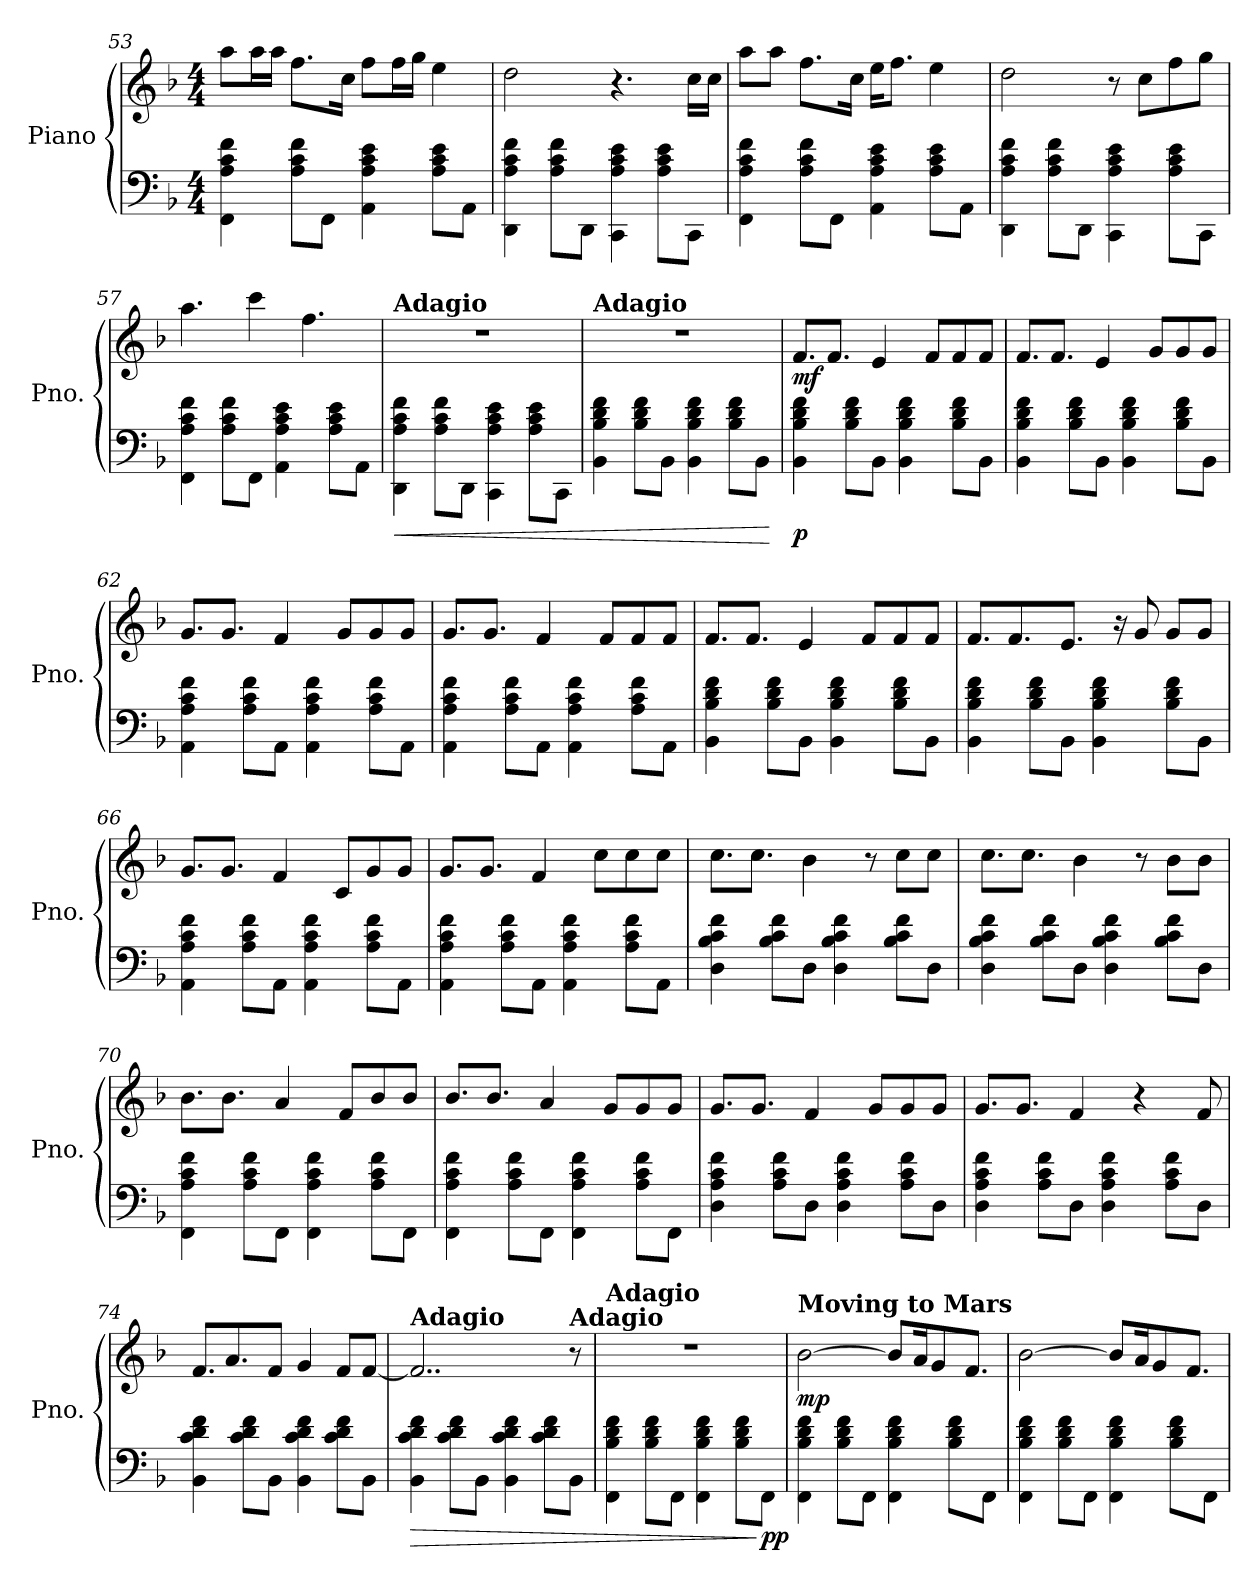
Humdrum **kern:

**kern	**dynam	**kern	**dynam
*part2	*part2	*part1	*part1
*staff2	*staff2	*staff1	*staff1
*I"Piano	*	*I"Piano	*
*I'Pno.	*	*I'Pno.	*
*clefF4	*	*clefG2	*
*k[b-]	*	*k[b-]	*
*M4/4	*	*M4/4	*
=53	=53	=53	=53
4FF\ 4A\ 4c\ 4f\	.	8aa\L	.
.	.	16aa\L	.
.	.	16aa\JJ	.
8A\ 8c\ 8f\L	.	8.ff\L	.
8FF\J	.	.	.
.	.	16cc\Jk	.
4AA\ 4A\ 4c\ 4e\	.	8ff\L	.
.	.	16ff\L	.
.	.	16gg\JJ	.
8A\ 8c\ 8e\L	.	4ee\	.
8AA\J	.	.	.
!!LO:PB:g=z
=54	=54	=54	=54
4DD\ 4A\ 4c\ 4f\	.	2dd\	.
8A\ 8c\ 8f\L	.	.	.
8DD\J	.	.	.
4CC\ 4A\ 4c\ 4e\	.	4.r	.
8A\ 8c\ 8e\L	.	.	.
8CC\J	.	16cc\LL	.
.	.	16cc\JJ	.
=55	=55	=55	=55
4FF\ 4A\ 4c\ 4f\	.	8aa\L	.
.	.	8aa\J	.
8A\ 8c\ 8f\L	.	8.ff\L	.
8FF\J	.	.	.
.	.	16cc\Jk	.
4AA\ 4A\ 4c\ 4e\	.	16ee\KL	.
.	.	8.ff\J	.
8A\ 8c\ 8e\L	.	4ee\	.
8AA\J	.	.	.
=56	=56	=56	=56
4DD\ 4A\ 4c\ 4f\	.	2dd\	.
8A\ 8c\ 8f\L	.	.	.
8DD\J	.	.	.
4CC\ 4A\ 4c\ 4e\	.	8r	.
.	.	8cc\L	.
8A\ 8c\ 8e\L	.	8ff\	.
8CC\J	.	8gg\J	.
=57	=57	=57	=57
4FF\ 4A\ 4c\ 4f\	.	4.aa\	.
8A\ 8c\ 8f\L	.	.	.
8FF\J	.	4ccc\	.
4AA\ 4A\ 4c\ 4e\	.	.	.
.	.	4.ff\	.
8A\ 8c\ 8e\L	.	.	.
8AA\J	.	.	.
=58	=58	=58	=58
!	!	!LO:TX:a:B:t=Adagio	!
!	!LO:HP:b	!	!
4DD\ 4A\ 4c\ 4f\	<	1r	.
8A\ 8c\ 8f\L	.	.	.
8DD\J	.	.	.
4CC\ 4A\ 4c\ 4e\	.	.	.
8A\ 8c\ 8e\L	.	.	.
8CC\J	.	.	.
!!LO:LB:g=z
=59	=59	=59	=59
!	!	!LO:TX:a:B:t=Adagio	!
4BB-\ 4B-\ 4d\ 4f\	.	1r	.
8B-\ 8d\ 8f\L	.	.	.
8BB-\J	.	.	.
4BB-\ 4B-\ 4d\ 4f\	.	.	.
8B-\ 8d\ 8f\L	.	.	.
8BB-\J	.	.	.
.	[	.	.
=60	=60	=60	=60
!	!LO:DY:b	!	!LO:DY:b
4BB-\ 4B-\ 4d\ 4f\	p	8.f/L	mf
.	.	8.f/J	.
8B-\ 8d\ 8f\L	.	.	.
8BB-\J	.	4e/	.
4BB-\ 4B-\ 4d\ 4f\	.	.	.
.	.	8f/L	.
8B-\ 8d\ 8f\L	.	8f/	.
8BB-\J	.	8f/J	.
=61	=61	=61	=61
4BB-\ 4B-\ 4d\ 4f\	.	8.f/L	.
.	.	8.f/J	.
8B-\ 8d\ 8f\L	.	.	.
8BB-\J	.	4e/	.
4BB-\ 4B-\ 4d\ 4f\	.	.	.
.	.	8g/L	.
8B-\ 8d\ 8f\L	.	8g/	.
8BB-\J	.	8g/J	.
=62	=62	=62	=62
4AA\ 4A\ 4c\ 4f\	.	8.g/L	.
.	.	8.g/J	.
8A\ 8c\ 8f\L	.	.	.
8AA\J	.	4f/	.
4AA\ 4A\ 4c\ 4f\	.	.	.
.	.	8g/L	.
8A\ 8c\ 8f\L	.	8g/	.
8AA\J	.	8g/J	.
=63	=63	=63	=63
4AA\ 4A\ 4c\ 4f\	.	8.g/L	.
.	.	8.g/J	.
8A\ 8c\ 8f\L	.	.	.
8AA\J	.	4f/	.
4AA\ 4A\ 4c\ 4f\	.	.	.
.	.	8f/L	.
8A\ 8c\ 8f\L	.	8f/	.
8AA\J	.	8f/J	.
!!LO:LB:g=z
=64	=64	=64	=64
4BB-\ 4B-\ 4d\ 4f\	.	8.f/L	.
.	.	8.f/J	.
8B-\ 8d\ 8f\L	.	.	.
8BB-\J	.	4e/	.
4BB-\ 4B-\ 4d\ 4f\	.	.	.
.	.	8f/L	.
8B-\ 8d\ 8f\L	.	8f/	.
8BB-\J	.	8f/J	.
=65	=65	=65	=65
4BB-\ 4B-\ 4d\ 4f\	.	8.f/L	.
.	.	8.f/	.
8B-\ 8d\ 8f\L	.	.	.
8BB-\J	.	8.e/J	.
4BB-\ 4B-\ 4d\ 4f\	.	.	.
.	.	16r	.
.	.	8g/	.
8B-\ 8d\ 8f\L	.	8g/L	.
8BB-\J	.	8g/J	.
=66	=66	=66	=66
4AA\ 4A\ 4c\ 4f\	.	8.g/L	.
.	.	8.g/J	.
8A\ 8c\ 8f\L	.	.	.
8AA\J	.	4f/	.
4AA\ 4A\ 4c\ 4f\	.	.	.
.	.	8c/L	.
8A\ 8c\ 8f\L	.	8g/	.
8AA\J	.	8g/J	.
=67	=67	=67	=67
4AA\ 4A\ 4c\ 4f\	.	8.g/L	.
.	.	8.g/J	.
8A\ 8c\ 8f\L	.	.	.
8AA\J	.	4f/	.
4AA\ 4A\ 4c\ 4f\	.	.	.
.	.	8cc\L	.
8A\ 8c\ 8f\L	.	8cc\	.
8AA\J	.	8cc\J	.
!!LO:LB:g=z
=68	=68	=68	=68
4D\ 4B-\ 4c\ 4f\	.	8.cc\L	.
.	.	8.cc\J	.
8B-\ 8c\ 8f\L	.	.	.
8D\J	.	4b-\	.
4D\ 4B-\ 4c\ 4f\	.	.	.
.	.	8r	.
8B-\ 8c\ 8f\L	.	8cc\L	.
8D\J	.	8cc\J	.
=69	=69	=69	=69
4D\ 4B-\ 4c\ 4f\	.	8.cc\L	.
.	.	8.cc\J	.
8B-\ 8c\ 8f\L	.	.	.
8D\J	.	4b-\	.
4D\ 4B-\ 4c\ 4f\	.	.	.
.	.	8r	.
8B-\ 8c\ 8f\L	.	8b-\L	.
8D\J	.	8b-\J	.
=70	=70	=70	=70
4FF\ 4A\ 4c\ 4f\	.	8.b-\L	.
.	.	8.b-\J	.
8A\ 8c\ 8f\L	.	.	.
8FF\J	.	4a/	.
4FF\ 4A\ 4c\ 4f\	.	.	.
.	.	8f/L	.
8A\ 8c\ 8f\L	.	8b-/	.
8FF\J	.	8b-/J	.
=71	=71	=71	=71
4FF\ 4A\ 4c\ 4f\	.	8.b-/L	.
.	.	8.b-/J	.
8A\ 8c\ 8f\L	.	.	.
8FF\J	.	4a/	.
4FF\ 4A\ 4c\ 4f\	.	.	.
.	.	8g/L	.
8A\ 8c\ 8f\L	.	8g/	.
8FF\J	.	8g/J	.
!!LO:LB:g=z
=72	=72	=72	=72
4D\ 4A\ 4c\ 4f\	.	8.g/L	.
.	.	8.g/J	.
8A\ 8c\ 8f\L	.	.	.
8D\J	.	4f/	.
4D\ 4A\ 4c\ 4f\	.	.	.
.	.	8g/L	.
8A\ 8c\ 8f\L	.	8g/	.
8D\J	.	8g/J	.
=73	=73	=73	=73
4D\ 4A\ 4c\ 4f\	.	8.g/L	.
.	.	8.g/J	.
8A\ 8c\ 8f\L	.	.	.
8D\J	.	4f/	.
4D\ 4A\ 4c\ 4f\	.	.	.
.	.	4r	.
8A\ 8c\ 8f\L	.	.	.
8D\J	.	8f/	.
=74	=74	=74	=74
4BB-\ 4c\ 4d\ 4f\	.	8.f/L	.
.	.	8.a/	.
8c\ 8d\ 8f\L	.	.	.
8BB-\J	.	8f/J	.
4BB-\ 4c\ 4d\ 4f\	.	4g/	.
8c\ 8d\ 8f\L	.	8f/L	.
8BB-\J	.	[8f/J	.
=75	=75	=75	=75
!	!	!LO:TX:a:B:t=Adagio	!
!	!LO:HP:b	!	!
4BB-\ 4c\ 4d\ 4f\	>	2..f/]	.
8c\ 8d\ 8f\L	.	.	.
8BB-\J	.	.	.
4BB-\ 4c\ 4d\ 4f\	.	.	.
8c\ 8d\ 8f\L	.	.	.
!	!	!LO:TX:a:B:t=Adagio	!
8BB-\J	.	8r	.
!!LO:LB:g=z
=76	=76	=76	=76
!	!	!LO:TX:a:B:t=Adagio	!
4FF\ 4B-\ 4d\ 4f\	.	1r	.
8B-\ 8d\ 8f\L	.	.	.
8FF\J	.	.	.
4FF\ 4B-\ 4d\ 4f\	.	.	.
8B-\ 8d\ 8f\L	.	.	.
!	!LO:DY:n=1:b	!	!
8FF\J	] pp	.	.
=77	=77	=77	=77
!	!	!LO:TX:a:B:t=Moving to Mars	!
!	!	!	!LO:DY:b
4FF\ 4B-\ 4d\ 4f\	.	[2b-\	mp
8B-\ 8d\ 8f\L	.	.	.
8FF\J	.	.	.
4FF\ 4B-\ 4d\ 4f\	.	8b-/L]	.
.	.	16a/K	.
.	.	8g/	.
8B-\ 8d\ 8f\L	.	.	.
.	.	8.f/J	.
8FF\J	.	.	.
=78	=78	=78	=78
4FF\ 4B-\ 4d\ 4f\	.	[2b-\	.
8B-\ 8d\ 8f\L	.	.	.
8FF\J	.	.	.
4FF\ 4B-\ 4d\ 4f\	.	8b-/L]	.
.	.	16a/K	.
.	.	8g/	.
8B-\ 8d\ 8f\L	.	.	.
.	.	8.f/J	.
8FF\J	.	.	.
=	=	=	=
*-	*-	*-	*-
